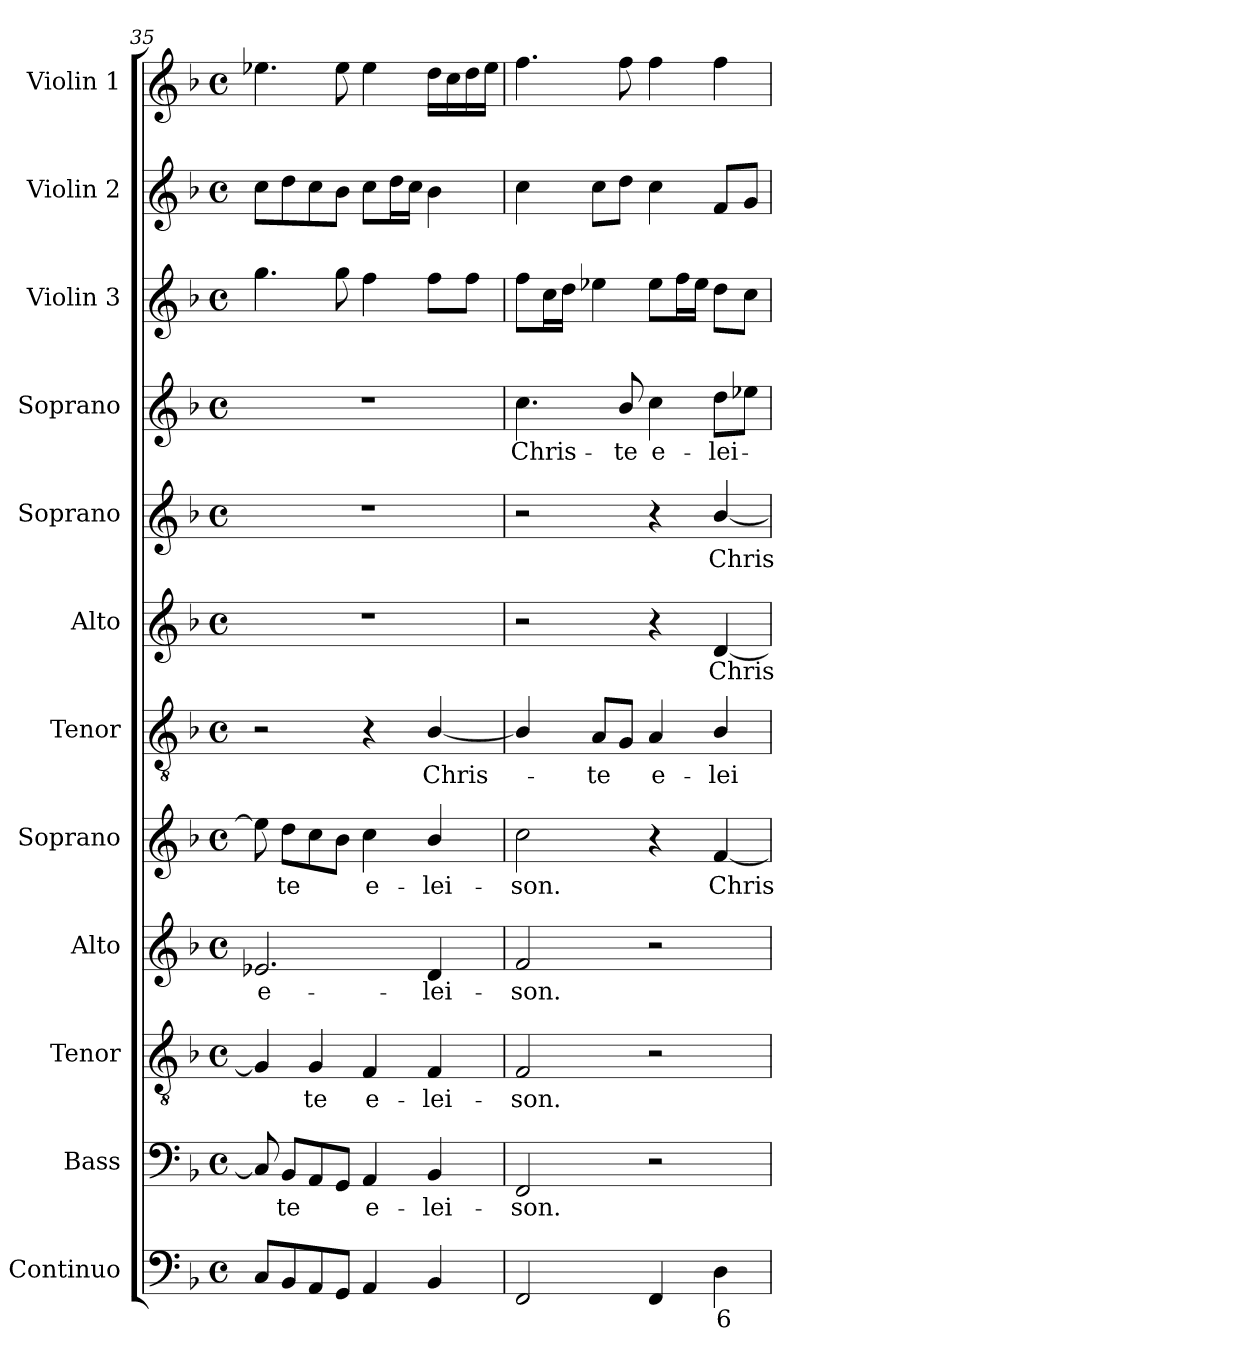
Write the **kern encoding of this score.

**kern	**text	**kern	**text	**kern	**text	**kern	**text	**kern	**text	**kern	**text	**kern	**text	**kern	**text	**kern	**text	**kern	**kern	**kern
*part12	*part12	*part11	*part11	*part10	*part10	*part9	*part9	*part8	*part8	*part7	*part7	*part6	*part6	*part5	*part5	*part4	*part4	*part3	*part2	*part1
*staff12	*staff12	*staff11	*staff11	*staff10	*staff10	*staff9	*staff9	*staff8	*staff8	*staff7	*staff7	*staff6	*staff6	*staff5	*staff5	*staff4	*staff4	*staff3	*staff2	*staff1
*I"Continuo	*	*I"Bass	*	*I"Tenor	*	*I"Alto	*	*I"Soprano	*	*I"Tenor	*	*I"Alto	*	*I"Soprano	*	*I"Soprano	*	*I"Violin 3	*I"Violin 2	*I"Violin 1
*I'Cont.	*	*I'B.	*	*I'T.	*	*I'A.	*	*I'S.	*	*I'T.	*	*I'A.	*	*I'S.	*	*I'S.	*	*I'Vln. 3	*I'Vln. 2	*I'Vln. 1
*clefF4	*	*clefF4	*	*clefGv2	*	*clefG2	*	*clefG2	*	*clefGv2	*	*clefG2	*	*clefG2	*	*clefG2	*	*clefG2	*clefG2	*clefG2
*	*	*	*	*ITrd7c12	*	*	*	*	*	*ITrd7c12	*	*	*	*	*	*	*	*	*	*
*k[b-]	*	*k[b-]	*	*k[b-]	*	*k[b-]	*	*k[b-]	*	*k[b-]	*	*k[b-]	*	*k[b-]	*	*k[b-]	*	*k[b-]	*k[b-]	*k[b-]
*F:	*	*F:	*	*F:	*	*F:	*	*F:	*	*F:	*	*F:	*	*F:	*	*F:	*	*F:	*F:	*F:
*M4/4	*	*M4/4	*	*M4/4	*	*M4/4	*	*M4/4	*	*M4/4	*	*M4/4	*	*M4/4	*	*M4/4	*	*M4/4	*M4/4	*M4/4
*met(c)	*	*met(c)	*	*met(c)	*	*met(c)	*	*met(c)	*	*met(c)	*	*met(c)	*	*met(c)	*	*met(c)	*	*met(c)	*met(c)	*met(c)
=35	=35	=35	=35	=35	=35	=35	=35	=35	=35	=35	=35	=35	=35	=35	=35	=35	=35	=35	=35	=35
!	!	!	!	!	!	!	!LO:LY:b:color=#000000	!	!	!	!	!	!	!	!	!	!	!	!	!
8Ci/L	.	8Ci/]	.	4GGi/]	.	2.e-Xi/	e-	8ee-i\]	.	2r	.	1r	.	1r	.	1r	.	4.ggi\	8cci\L	4.ee-Xi\
!	!	!	!LO:LY:b:color=#000000	!	!	!	!	!	!	!	!	!	!	!	!	!	!	!	!	!
!	!	!	!	!	!	!	!	!	!LO:LY:b:color=#000000	!	!	!	!	!	!	!	!	!	!	!
8BB-i/	.	8BB-i/L	-te	.	.	.	.	8ddi\L	-te	.	.	.	.	.	.	.	.	.	8ddi\	.
!	!	!	!	!	!LO:LY:b:color=#000000	!	!	!	!	!	!	!	!	!	!	!	!	!	!	!
8AAi/	.	8AAi/	.	4GGi/	-te	.	.	8cci\	.	.	.	.	.	.	.	.	.	.	8cci\	.
8GGi/J	.	8GGi/J	.	.	.	.	.	8b-i\J	.	.	.	.	.	.	.	.	.	8ggi\	8b-i\J	8ee-i\
!	!	!	!LO:LY:b:color=#000000	!	!	!	!	!	!	!	!	!	!	!	!	!	!	!	!	!
!	!	!	!	!	!LO:LY:b:color=#000000	!	!	!	!	!	!	!	!	!	!	!	!	!	!	!
!	!	!	!	!	!	!	!	!	!LO:LY:b:color=#000000	!	!	!	!	!	!	!	!	!	!	!
4AAi/	.	4AAi/	e-	4FFi/	e-	.	.	4cci\	e-	4r	.	.	.	.	.	.	.	4ffi\	8cci\L	4ee-i\
.	.	.	.	.	.	.	.	.	.	.	.	.	.	.	.	.	.	.	16ddi\L	.
.	.	.	.	.	.	.	.	.	.	.	.	.	.	.	.	.	.	.	16cci\JJ	.
!	!	!	!LO:LY:b:color=#000000	!	!	!	!	!	!	!	!	!	!	!	!	!	!	!	!	!
!	!	!	!	!	!LO:LY:b:color=#000000	!	!	!	!	!	!	!	!	!	!	!	!	!	!	!
!	!	!	!	!	!	!	!LO:LY:b:color=#000000	!	!	!	!	!	!	!	!	!	!	!	!	!
!	!	!	!	!	!	!	!	!	!LO:LY:b:color=#000000	!	!	!	!	!	!	!	!	!	!	!
!	!	!	!	!	!	!	!	!	!	!	!LO:LY:b:color=#000000	!	!	!	!	!	!	!	!	!
4BB-i/	.	4BB-i/	-lei-	4FFi/	-lei-	4di/	-lei-	4b-i/	-lei-	[<4BB-i/	Chris-	.	.	.	.	.	.	8ffi\L	4b-i\	16ddi\LL
.	.	.	.	.	.	.	.	.	.	.	.	.	.	.	.	.	.	.	.	16cci\
.	.	.	.	.	.	.	.	.	.	.	.	.	.	.	.	.	.	8ffi\J	.	16ddi\
.	.	.	.	.	.	.	.	.	.	.	.	.	.	.	.	.	.	.	.	16ee-i\JJ
=36	=36	=36	=36	=36	=36	=36	=36	=36	=36	=36	=36	=36	=36	=36	=36	=36	=36	=36	=36	=36
!	!	!	!LO:LY:b:color=#000000	!	!	!	!	!	!	!	!	!	!	!	!	!	!	!	!	!
!	!	!	!	!	!LO:LY:b:color=#000000	!	!	!	!	!	!	!	!	!	!	!	!	!	!	!
!	!	!	!	!	!	!	!LO:LY:b:color=#000000	!	!	!	!	!	!	!	!	!	!	!	!	!
!	!	!	!	!	!	!	!	!	!LO:LY:b:color=#000000	!	!	!	!	!	!	!	!	!	!	!
!	!	!	!	!	!	!	!	!	!	!	!	!	!	!	!	!	!LO:LY:b:color=#000000	!	!	!
2FFi/	.	2FFi/	-son.	2FFi/	-son.	2fi/	-son.	2cci\	-son.	4BB-i/]	.	2r	.	2r	.	4.cci\	Chris-	8ffi\L	4cci\	4.ffi\
.	.	.	.	.	.	.	.	.	.	.	.	.	.	.	.	.	.	16cci\L	.	.
.	.	.	.	.	.	.	.	.	.	.	.	.	.	.	.	.	.	16ddi\JJ	.	.
!	!	!	!	!	!	!	!	!	!	!	!LO:LY:b:color=#000000	!	!	!	!	!	!	!	!	!
.	.	.	.	.	.	.	.	.	.	8AAi/L	-te	.	.	.	.	.	.	4ee-Xi\	8cci\L	.
!	!	!	!	!	!	!	!	!	!	!	!	!	!	!	!	!	!LO:LY:b:color=#000000	!	!	!
.	.	.	.	.	.	.	.	.	.	8GGi/J	.	.	.	.	.	8b-i/	-te	.	8ddi\J	8ffi\
!	!	!	!	!	!	!	!	!	!	!	!LO:LY:b:color=#000000	!	!	!	!	!	!	!	!	!
!	!	!	!	!	!	!	!	!	!	!	!	!	!	!	!	!	!LO:LY:b:color=#000000	!	!	!
4FFi/	.	2r	.	2r	.	2r	.	4r	.	4AAi/	e-	4r	.	4r	.	4cci\	e-	8ee-i\L	4cci\	4ffi\
.	.	.	.	.	.	.	.	.	.	.	.	.	.	.	.	.	.	16ffi\L	.	.
.	.	.	.	.	.	.	.	.	.	.	.	.	.	.	.	.	.	16ee-i\JJ	.	.
!	!LO:LY:b:color=#000000	!	!	!	!	!	!	!	!	!	!	!	!	!	!	!	!	!	!	!
!	!	!	!	!	!	!	!	!	!LO:LY:b:color=#000000	!	!	!	!	!	!	!	!	!	!	!
!	!	!	!	!	!	!	!	!	!	!	!LO:LY:b:color=#000000	!	!	!	!	!	!	!	!	!
!	!	!	!	!	!	!	!	!	!	!	!	!	!LO:LY:b:color=#000000	!	!	!	!	!	!	!
!	!	!	!	!	!	!	!	!	!	!	!	!	!	!	!LO:LY:b:color=#000000	!	!	!	!	!
!	!	!	!	!	!	!	!	!	!	!	!	!	!	!	!	!	!LO:LY:b:color=#000000	!	!	!
4Di\	6	.	.	.	.	.	.	[<4fi/	Chris-	4BB-i/	-lei-	[<4di/	Chris-	[<4b-i/	Chris-	8ddi\L	-lei-	8ddi\L	8fi/L	4ffi\
.	.	.	.	.	.	.	.	.	.	.	.	.	.	.	.	8ee-i\J	.	8cci\J	8gi/J	.
=	=	=	=	=	=	=	=	=	=	=	=	=	=	=	=	=	=	=	=	=
*-	*-	*-	*-	*-	*-	*-	*-	*-	*-	*-	*-	*-	*-	*-	*-	*-	*-	*-	*-	*-
